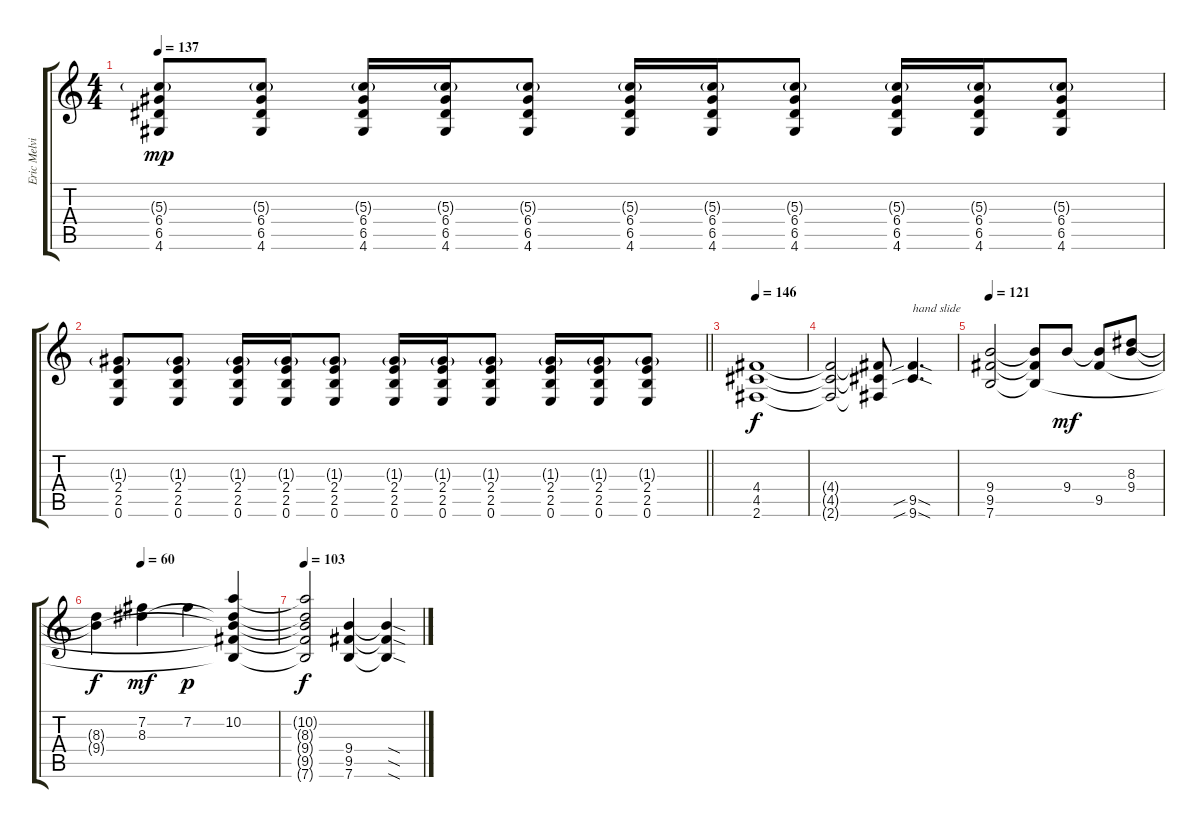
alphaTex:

\track ("Eric Melvin" "Eric Melvi") {instrument distortionguitar}
\staff {score tabs}
\tuning (E4 B3 G3 D3 A2 E2) {hide}
\ts (4 4)
\tempo 137
\clef g2
\ks c
(5.3{g} 6.4 6.5 4.6).8{dy mp} (5.3{g} 6.4 6.5 4.6).8 (5.3{g} 6.4 6.5 4.6).16 (5.3{g} 6.4 6.5 4.6).16 (5.3{g} 6.4 6.5 4.6).8 (5.3{g} 6.4 6.5 4.6).16 (5.3{g} 6.4 6.5 4.6).16 (5.3{g} 6.4 6.5 4.6).8 (5.3{g} 6.4 6.5 4.6).16 (5.3{g} 6.4 6.5 4.6).16 (5.3{g} 6.4 6.5 4.6).8 |
\barLineRight lightlight
(1.3{g} 2.4 2.5 0.6).8 (1.3{g} 2.4 2.5 0.6).8 (1.3{g} 2.4 2.5 0.6).16 (1.3{g} 2.4 2.5 0.6).16 (1.3{g} 2.4 2.5 0.6).8 (1.3{g} 2.4 2.5 0.6).16 (1.3{g} 2.4 2.5 0.6).16 (1.3{g} 2.4 2.5 0.6).8 (1.3{g} 2.4 2.5 0.6).16 (1.3{g} 2.4 2.5 0.6).16 (1.3{g} 2.4 2.5 0.6).8 |
\section ("" "")
\tempo 146
(4.4 4.5 2.6).1{dy f} |
(4.4{t} 4.5{t} 2.6{t}).2 (4.4{t} 4.5{t} 2.6{t}).8 (9.5{sib sod} 9.6{sib sod}).4{d txt "hand slide"} |
\tempo 121
(9.4 9.5 7.6).2 (9.4{t} 9.5{t} 7.6{t}).8 9.4.8{dy mf} (9.4{t} 9.5).8 (8.3 9.4).8 |
\tempo (60 0.25)
(8.3{t} 9.4{t}).4{dy f} (7.2 8.3).4{dy mf} 7.2.4{dy p} (10.2 8.3{t} 9.4{t} 9.5{t} 7.6{t}).4 |
\tempo 103
(10.2{t} 8.3{t} 9.4{t} 9.5{t} 7.6{t}).2{dy f} (9.4 9.5 7.6).4 (9.4{sod t} 9.5{sod t} 7.6{sod t}).4
